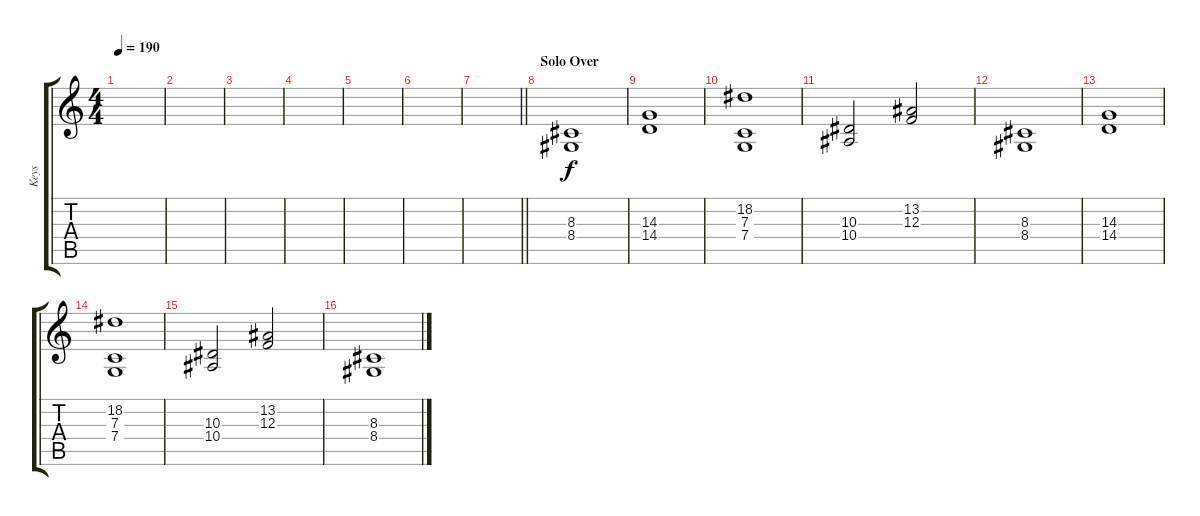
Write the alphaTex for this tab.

\track ("Keys" "Keys") {instrument stringensemble1}
\staff {score tabs}
\tuning (D4 A3 F3 C3 G2 C2) {hide}
\ts (4 4)
\tempo 190
\clef g2
\ks c
|
|
|
|
|
|
\barLineRight lightlight
|
\section ("" "Solo Over")
(8.3 8.4).1 |
(14.3 14.4).1 |
(18.2 7.3 7.4).1 |
(10.3 10.4).2 (13.2 12.3).2 |
(8.3 8.4).1 |
(14.3 14.4).1 |
(18.2 7.3 7.4).1 |
(10.3 10.4).2 (13.2 12.3).2 |
(8.3 8.4).1
